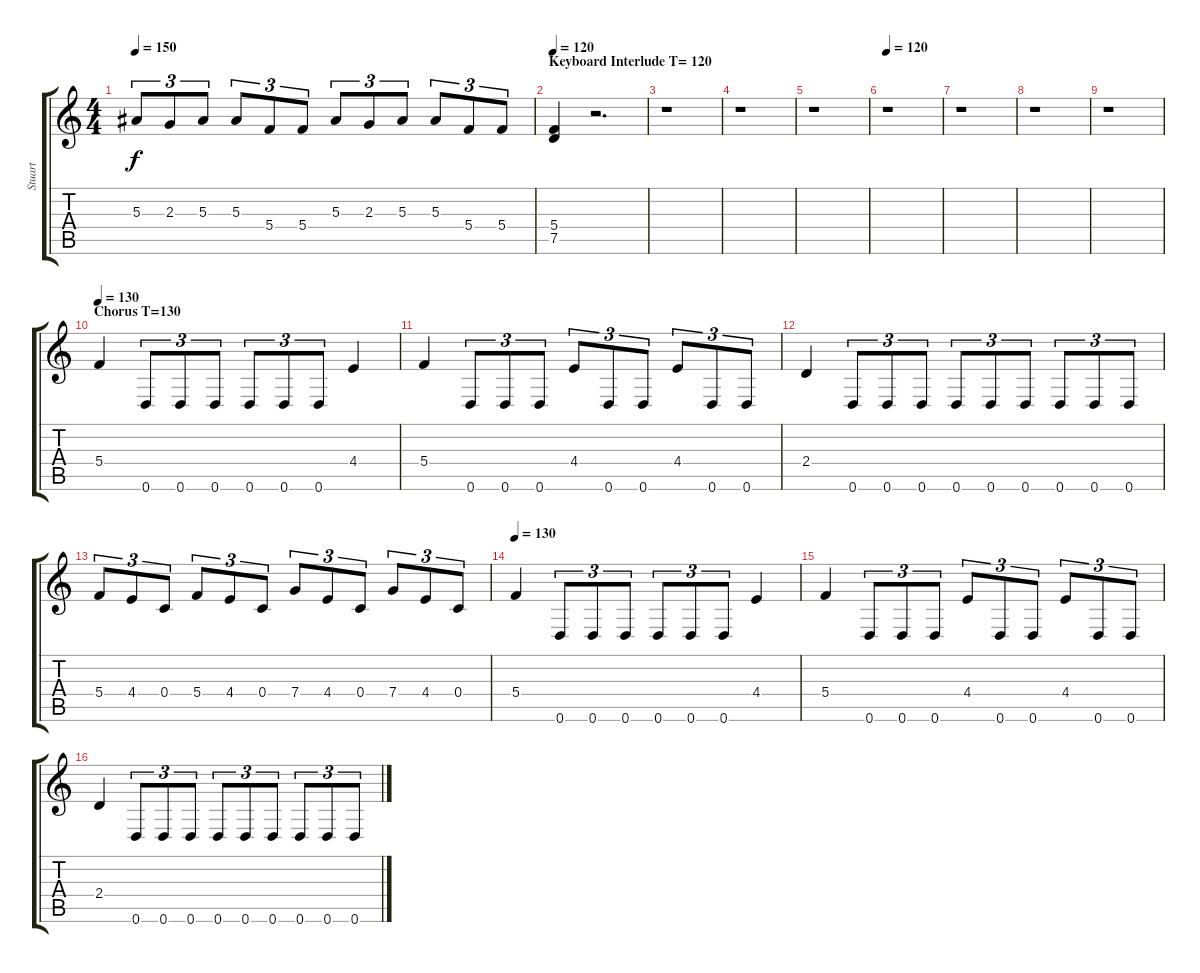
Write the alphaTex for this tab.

\track ("Stuart" "Stuart") {instrument overdrivenguitar}
\staff {score tabs}
\tuning (D4 A3 F3 C3 G2 D2) {hide}
\ts (4 4)
\tempo 150
\clef g2
\ks c
5.3.8{tu (3 2) dy f} 2.3.8{tu (3 2)} 5.3.8{tu (3 2)} 5.3.8{tu (3 2)} 5.4.8{tu (3 2)} 5.4.8{tu (3 2)} 5.3.8{tu (3 2)} 2.3.8{tu (3 2)} 5.3.8{tu (3 2)} 5.3.8{tu (3 2)} 5.4.8{tu (3 2)} 5.4.8{tu (3 2)} |
\section ("" "Keyboard Interlude T= 120")
\tempo 120
(5.4 7.5).4 r.2{d} |
r.1 |
r.1 |
r.1 |
\tempo 120
r.1 |
r.1 |
r.1 |
r.1 |
\section ("" "Chorus T=130")
\tempo 130
5.4.4 0.6.8{tu (3 2)} 0.6.8{tu (3 2)} 0.6.8{tu (3 2)} 0.6.8{tu (3 2)} 0.6.8{tu (3 2)} 0.6.8{tu (3 2)} 4.4.4 |
5.4.4 0.6.8{tu (3 2)} 0.6.8{tu (3 2)} 0.6.8{tu (3 2)} 4.4.8{tu (3 2)} 0.6.8{tu (3 2)} 0.6.8{tu (3 2)} 4.4.8{tu (3 2)} 0.6.8{tu (3 2)} 0.6.8{tu (3 2)} |
2.4.4 0.6.8{tu (3 2)} 0.6.8{tu (3 2)} 0.6.8{tu (3 2)} 0.6.8{tu (3 2)} 0.6.8{tu (3 2)} 0.6.8{tu (3 2)} 0.6.8{tu (3 2)} 0.6.8{tu (3 2)} 0.6.8{tu (3 2)} |
5.4.8{tu (3 2)} 4.4.8{tu (3 2)} 0.4.8{tu (3 2)} 5.4.8{tu (3 2)} 4.4.8{tu (3 2)} 0.4.8{tu (3 2)} 7.4.8{tu (3 2)} 4.4.8{tu (3 2)} 0.4.8{tu (3 2)} 7.4.8{tu (3 2)} 4.4.8{tu (3 2)} 0.4.8{tu (3 2)} |
\tempo 130
5.4.4 0.6.8{tu (3 2)} 0.6.8{tu (3 2)} 0.6.8{tu (3 2)} 0.6.8{tu (3 2)} 0.6.8{tu (3 2)} 0.6.8{tu (3 2)} 4.4.4 |
5.4.4 0.6.8{tu (3 2)} 0.6.8{tu (3 2)} 0.6.8{tu (3 2)} 4.4.8{tu (3 2)} 0.6.8{tu (3 2)} 0.6.8{tu (3 2)} 4.4.8{tu (3 2)} 0.6.8{tu (3 2)} 0.6.8{tu (3 2)} |
2.4.4 0.6.8{tu (3 2)} 0.6.8{tu (3 2)} 0.6.8{tu (3 2)} 0.6.8{tu (3 2)} 0.6.8{tu (3 2)} 0.6.8{tu (3 2)} 0.6.8{tu (3 2)} 0.6.8{tu (3 2)} 0.6.8{tu (3 2)}
